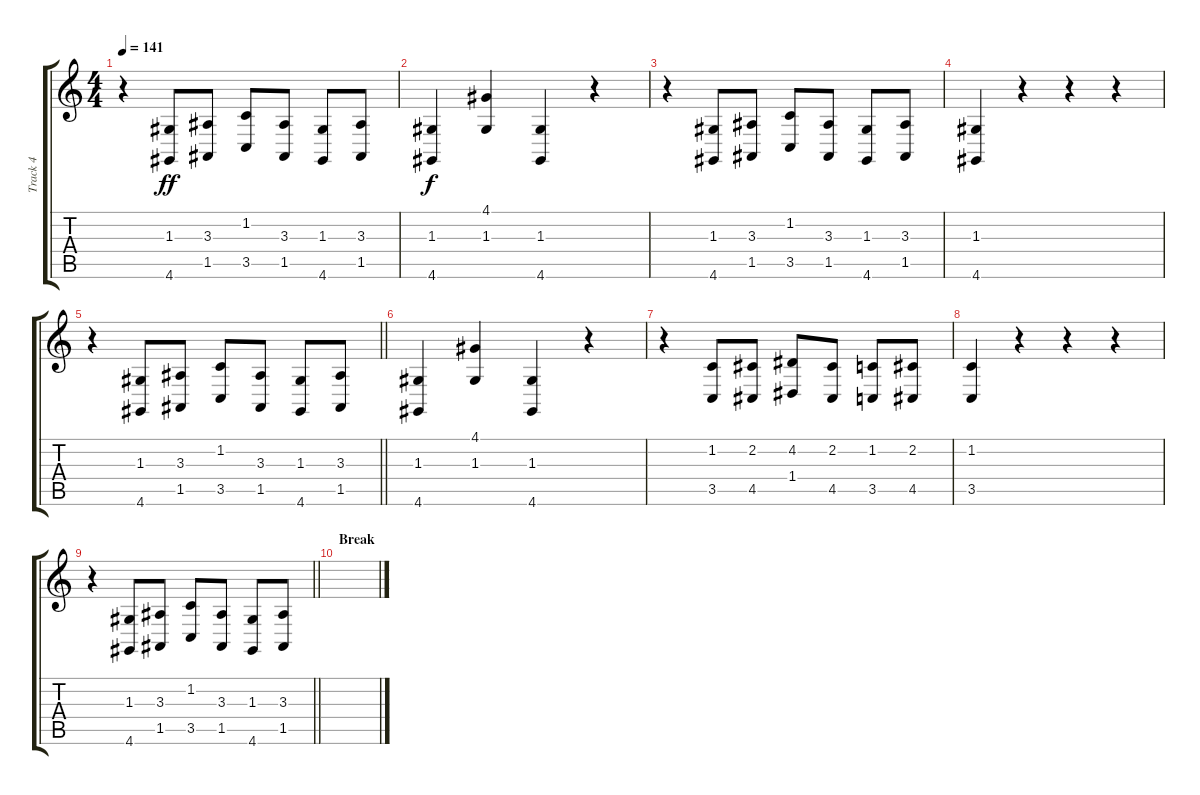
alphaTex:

\track ("Track 4" "Track 4") {instrument lead8bassandlead}
\staff {score tabs}
\tuning (E4 B3 G3 D3 A2 E2) {hide}
\ts (4 4)
\tempo 141
\clef g2
\ks c
r.4{dy ff} (1.3 4.6).8 (3.3 1.5).8 (1.2 3.5).8 (3.3 1.5).8 (1.3 4.6).8 (3.3 1.5).8 |
(1.3 4.6).4{dy f} (4.1 1.3).4 (1.3 4.6).4 r.4 |
r.4 (1.3 4.6).8 (3.3 1.5).8 (1.2 3.5).8 (3.3 1.5).8 (1.3 4.6).8 (3.3 1.5).8 |
(1.3 4.6).4 r.4 r.4 r.4 |
\barLineRight lightlight
r.4 (1.3 4.6).8 (3.3 1.5).8 (1.2 3.5).8 (3.3 1.5).8 (1.3 4.6).8 (3.3 1.5).8 |
(1.3 4.6).4 (4.1 1.3).4 (1.3 4.6).4 r.4 |
r.4 (1.2 3.5).8 (2.2 4.5).8 (4.2 1.4).8 (2.2 4.5).8 (1.2 3.5).8 (2.2 4.5).8 |
(1.2 3.5).4 r.4 r.4 r.4 |
\barLineRight lightlight
r.4 (1.3 4.6).8 (3.3 1.5).8 (1.2 3.5).8 (3.3 1.5).8 (1.3 4.6).8 (3.3 1.5).8 |
\section ("" "Break")
